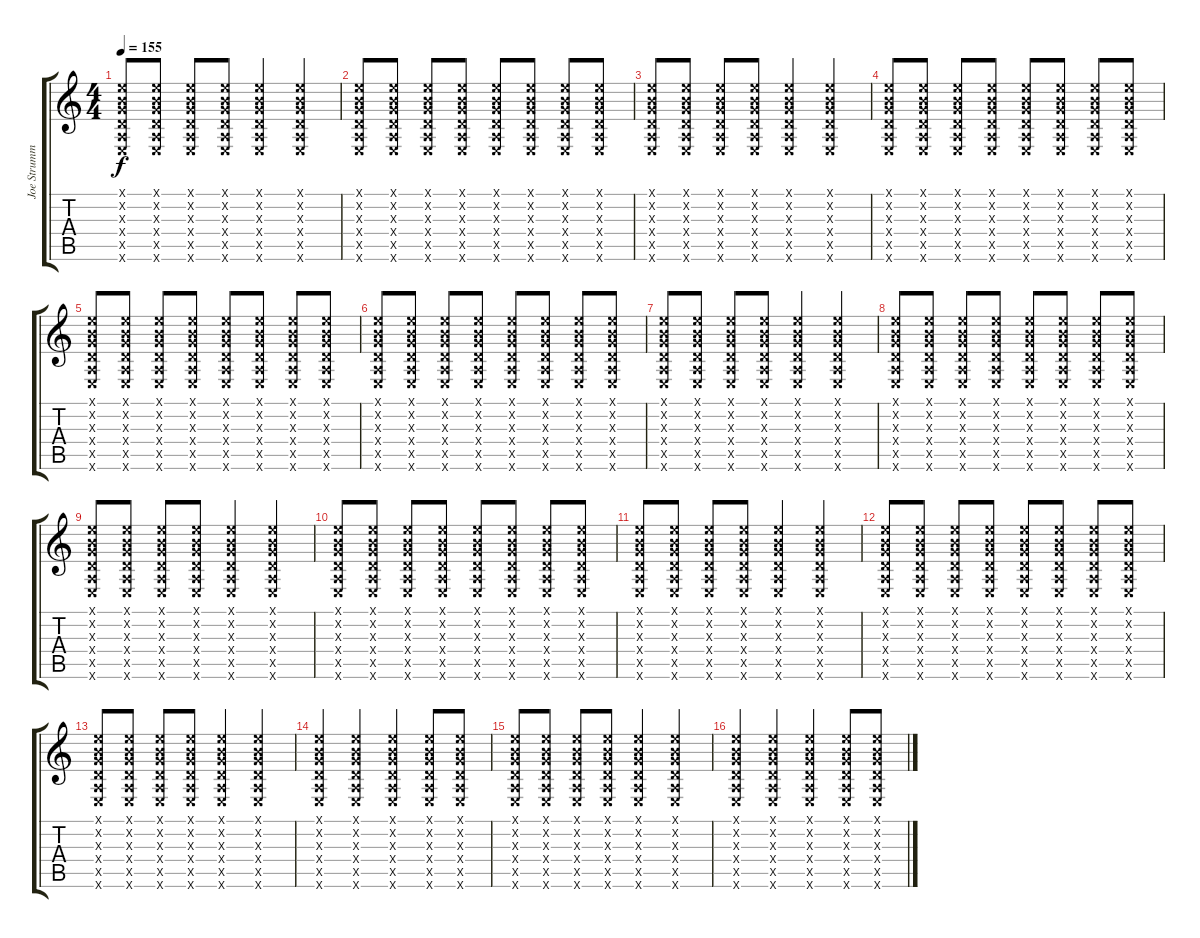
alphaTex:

\track ("Joe Strummer - Rhythm Guitar" "Joe Strumm") {instrument distortionguitar}
\staff {score tabs}
\tuning (E4 B3 G3 D3 A2 E2) {hide}
\ts (4 4)
\tempo 155
\clef g2
\ks c
(0.1{x} 0.2{x} 0.3{x} 0.4{x} 0.5{x} 0.6{x}).8{dy f volume 14 instrument distortionguitar} (0.1{x} 0.2{x} 0.3{x} 0.4{x} 0.5{x} 0.6{x}).8 (0.1{x} 0.2{x} 0.3{x} 0.4{x} 0.5{x} 0.6{x}).8 (0.1{x} 0.2{x} 0.3{x} 0.4{x} 0.5{x} 0.6{x}).8 (0.1{x} 0.2{x} 0.3{x} 0.4{x} 0.5{x} 0.6{x}).4 (0.1{x} 0.2{x} 0.3{x} 0.4{x} 0.5{x} 0.6{x}).4 |
(0.1{x} 0.2{x} 0.3{x} 0.4{x} 0.5{x} 0.6{x}).8 (0.1{x} 0.2{x} 0.3{x} 0.4{x} 0.5{x} 0.6{x}).8 (0.1{x} 0.2{x} 0.3{x} 0.4{x} 0.5{x} 0.6{x}).8 (0.1{x} 0.2{x} 0.3{x} 0.4{x} 0.5{x} 0.6{x}).8 (0.1{x} 0.2{x} 0.3{x} 0.4{x} 0.5{x} 0.6{x}).8 (0.1{x} 0.2{x} 0.3{x} 0.4{x} 0.5{x} 0.6{x}).8 (0.1{x} 0.2{x} 0.3{x} 0.4{x} 0.5{x} 0.6{x}).8 (0.1{x} 0.2{x} 0.3{x} 0.4{x} 0.5{x} 0.6{x}).8 |
(0.1{x} 0.2{x} 0.3{x} 0.4{x} 0.5{x} 0.6{x}).8 (0.1{x} 0.2{x} 0.3{x} 0.4{x} 0.5{x} 0.6{x}).8 (0.1{x} 0.2{x} 0.3{x} 0.4{x} 0.5{x} 0.6{x}).8 (0.1{x} 0.2{x} 0.3{x} 0.4{x} 0.5{x} 0.6{x}).8 (0.1{x} 0.2{x} 0.3{x} 0.4{x} 0.5{x} 0.6{x}).4 (0.1{x} 0.2{x} 0.3{x} 0.4{x} 0.5{x} 0.6{x}).4 |
(0.1{x} 0.2{x} 0.3{x} 0.4{x} 0.5{x} 0.6{x}).8 (0.1{x} 0.2{x} 0.3{x} 0.4{x} 0.5{x} 0.6{x}).8 (0.1{x} 0.2{x} 0.3{x} 0.4{x} 0.5{x} 0.6{x}).8 (0.1{x} 0.2{x} 0.3{x} 0.4{x} 0.5{x} 0.6{x}).8 (0.1{x} 0.2{x} 0.3{x} 0.4{x} 0.5{x} 0.6{x}).8 (0.1{x} 0.2{x} 0.3{x} 0.4{x} 0.5{x} 0.6{x}).8 (0.1{x} 0.2{x} 0.3{x} 0.4{x} 0.5{x} 0.6{x}).8 (0.1{x} 0.2{x} 0.3{x} 0.4{x} 0.5{x} 0.6{x}).8 |
(0.1{x} 0.2{x} 0.3{x} 0.4{x} 0.5{x} 0.6{x}).8 (0.1{x} 0.2{x} 0.3{x} 0.4{x} 0.5{x} 0.6{x}).8 (0.1{x} 0.2{x} 0.3{x} 0.4{x} 0.5{x} 0.6{x}).8 (0.1{x} 0.2{x} 0.3{x} 0.4{x} 0.5{x} 0.6{x}).8 (0.1{x} 0.2{x} 0.3{x} 0.4{x} 0.5{x} 0.6{x}).8 (0.1{x} 0.2{x} 0.3{x} 0.4{x} 0.5{x} 0.6{x}).8 (0.1{x} 0.2{x} 0.3{x} 0.4{x} 0.5{x} 0.6{x}).8 (0.1{x} 0.2{x} 0.3{x} 0.4{x} 0.5{x} 0.6{x}).8 |
(0.1{x} 0.2{x} 0.3{x} 0.4{x} 0.5{x} 0.6{x}).8 (0.1{x} 0.2{x} 0.3{x} 0.4{x} 0.5{x} 0.6{x}).8 (0.1{x} 0.2{x} 0.3{x} 0.4{x} 0.5{x} 0.6{x}).8 (0.1{x} 0.2{x} 0.3{x} 0.4{x} 0.5{x} 0.6{x}).8 (0.1{x} 0.2{x} 0.3{x} 0.4{x} 0.5{x} 0.6{x}).8 (0.1{x} 0.2{x} 0.3{x} 0.4{x} 0.5{x} 0.6{x}).8 (0.1{x} 0.2{x} 0.3{x} 0.4{x} 0.5{x} 0.6{x}).8 (0.1{x} 0.2{x} 0.3{x} 0.4{x} 0.5{x} 0.6{x}).8 |
(0.1{x} 0.2{x} 0.3{x} 0.4{x} 0.5{x} 0.6{x}).8 (0.1{x} 0.2{x} 0.3{x} 0.4{x} 0.5{x} 0.6{x}).8 (0.1{x} 0.2{x} 0.3{x} 0.4{x} 0.5{x} 0.6{x}).8 (0.1{x} 0.2{x} 0.3{x} 0.4{x} 0.5{x} 0.6{x}).8 (0.1{x} 0.2{x} 0.3{x} 0.4{x} 0.5{x} 0.6{x}).4 (0.1{x} 0.2{x} 0.3{x} 0.4{x} 0.5{x} 0.6{x}).4 |
(0.1{x} 0.2{x} 0.3{x} 0.4{x} 0.5{x} 0.6{x}).8 (0.1{x} 0.2{x} 0.3{x} 0.4{x} 0.5{x} 0.6{x}).8 (0.1{x} 0.2{x} 0.3{x} 0.4{x} 0.5{x} 0.6{x}).8 (0.1{x} 0.2{x} 0.3{x} 0.4{x} 0.5{x} 0.6{x}).8 (0.1{x} 0.2{x} 0.3{x} 0.4{x} 0.5{x} 0.6{x}).8 (0.1{x} 0.2{x} 0.3{x} 0.4{x} 0.5{x} 0.6{x}).8 (0.1{x} 0.2{x} 0.3{x} 0.4{x} 0.5{x} 0.6{x}).8 (0.1{x} 0.2{x} 0.3{x} 0.4{x} 0.5{x} 0.6{x}).8 |
(0.1{x} 0.2{x} 0.3{x} 0.4{x} 0.5{x} 0.6{x}).8{volume 9} (0.1{x} 0.2{x} 0.3{x} 0.4{x} 0.5{x} 0.6{x}).8 (0.1{x} 0.2{x} 0.3{x} 0.4{x} 0.5{x} 0.6{x}).8 (0.1{x} 0.2{x} 0.3{x} 0.4{x} 0.5{x} 0.6{x}).8 (0.1{x} 0.2{x} 0.3{x} 0.4{x} 0.5{x} 0.6{x}).4 (0.1{x} 0.2{x} 0.3{x} 0.4{x} 0.5{x} 0.6{x}).4 |
(0.1{x} 0.2{x} 0.3{x} 0.4{x} 0.5{x} 0.6{x}).8 (0.1{x} 0.2{x} 0.3{x} 0.4{x} 0.5{x} 0.6{x}).8 (0.1{x} 0.2{x} 0.3{x} 0.4{x} 0.5{x} 0.6{x}).8 (0.1{x} 0.2{x} 0.3{x} 0.4{x} 0.5{x} 0.6{x}).8 (0.1{x} 0.2{x} 0.3{x} 0.4{x} 0.5{x} 0.6{x}).8 (0.1{x} 0.2{x} 0.3{x} 0.4{x} 0.5{x} 0.6{x}).8 (0.1{x} 0.2{x} 0.3{x} 0.4{x} 0.5{x} 0.6{x}).8 (0.1{x} 0.2{x} 0.3{x} 0.4{x} 0.5{x} 0.6{x}).8 |
(0.1{x} 0.2{x} 0.3{x} 0.4{x} 0.5{x} 0.6{x}).8 (0.1{x} 0.2{x} 0.3{x} 0.4{x} 0.5{x} 0.6{x}).8 (0.1{x} 0.2{x} 0.3{x} 0.4{x} 0.5{x} 0.6{x}).8 (0.1{x} 0.2{x} 0.3{x} 0.4{x} 0.5{x} 0.6{x}).8 (0.1{x} 0.2{x} 0.3{x} 0.4{x} 0.5{x} 0.6{x}).4 (0.1{x} 0.2{x} 0.3{x} 0.4{x} 0.5{x} 0.6{x}).4 |
(0.1{x} 0.2{x} 0.3{x} 0.4{x} 0.5{x} 0.6{x}).8 (0.1{x} 0.2{x} 0.3{x} 0.4{x} 0.5{x} 0.6{x}).8 (0.1{x} 0.2{x} 0.3{x} 0.4{x} 0.5{x} 0.6{x}).8 (0.1{x} 0.2{x} 0.3{x} 0.4{x} 0.5{x} 0.6{x}).8 (0.1{x} 0.2{x} 0.3{x} 0.4{x} 0.5{x} 0.6{x}).8 (0.1{x} 0.2{x} 0.3{x} 0.4{x} 0.5{x} 0.6{x}).8 (0.1{x} 0.2{x} 0.3{x} 0.4{x} 0.5{x} 0.6{x}).8 (0.1{x} 0.2{x} 0.3{x} 0.4{x} 0.5{x} 0.6{x}).8 |
(0.1{x} 0.2{x} 0.3{x} 0.4{x} 0.5{x} 0.6{x}).8 (0.1{x} 0.2{x} 0.3{x} 0.4{x} 0.5{x} 0.6{x}).8 (0.1{x} 0.2{x} 0.3{x} 0.4{x} 0.5{x} 0.6{x}).8 (0.1{x} 0.2{x} 0.3{x} 0.4{x} 0.5{x} 0.6{x}).8 (0.1{x} 0.2{x} 0.3{x} 0.4{x} 0.5{x} 0.6{x}).4 (0.1{x} 0.2{x} 0.3{x} 0.4{x} 0.5{x} 0.6{x}).4 |
(0.1{x} 0.2{x} 0.3{x} 0.4{x} 0.5{x} 0.6{x}).4 (0.1{x} 0.2{x} 0.3{x} 0.4{x} 0.5{x} 0.6{x}).4 (0.1{x} 0.2{x} 0.3{x} 0.4{x} 0.5{x} 0.6{x}).4 (0.1{x} 0.2{x} 0.3{x} 0.4{x} 0.5{x} 0.6{x}).8 (0.1{x} 0.2{x} 0.3{x} 0.4{x} 0.5{x} 0.6{x}).8 |
(0.1{x} 0.2{x} 0.3{x} 0.4{x} 0.5{x} 0.6{x}).8 (0.1{x} 0.2{x} 0.3{x} 0.4{x} 0.5{x} 0.6{x}).8 (0.1{x} 0.2{x} 0.3{x} 0.4{x} 0.5{x} 0.6{x}).8 (0.1{x} 0.2{x} 0.3{x} 0.4{x} 0.5{x} 0.6{x}).8 (0.1{x} 0.2{x} 0.3{x} 0.4{x} 0.5{x} 0.6{x}).4 (0.1{x} 0.2{x} 0.3{x} 0.4{x} 0.5{x} 0.6{x}).4 |
(0.1{x} 0.2{x} 0.3{x} 0.4{x} 0.5{x} 0.6{x}).4 (0.1{x} 0.2{x} 0.3{x} 0.4{x} 0.5{x} 0.6{x}).4 (0.1{x} 0.2{x} 0.3{x} 0.4{x} 0.5{x} 0.6{x}).4 (0.1{x} 0.2{x} 0.3{x} 0.4{x} 0.5{x} 0.6{x}).8 (0.1{x} 0.2{x} 0.3{x} 0.4{x} 0.5{x} 0.6{x}).8
